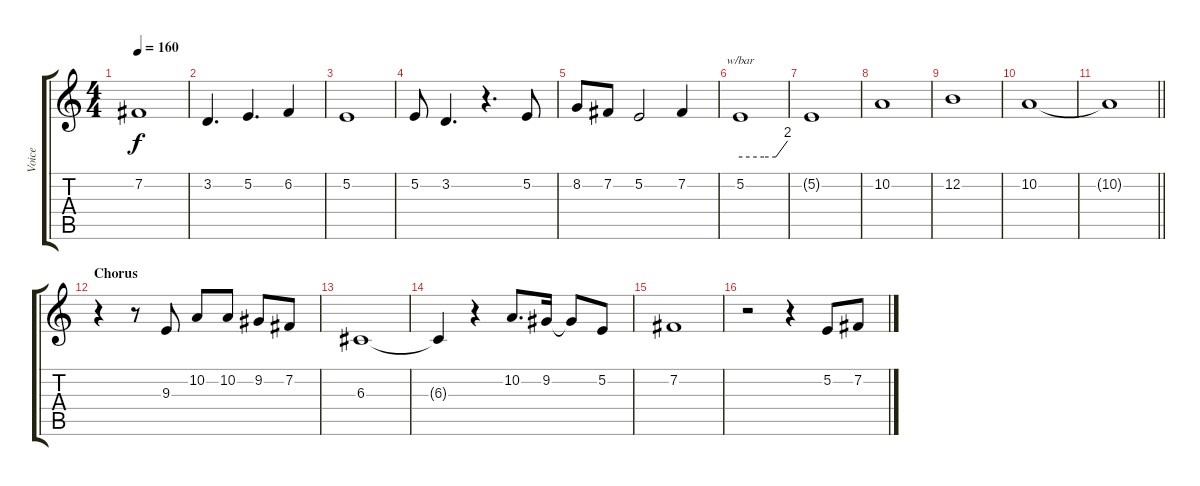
\track ("Voice" "Voice") {instrument lead6voice}
\staff {score tabs}
\tuning (E4 B3 G3 D3 A2 E2) {hide}
\ts (4 4)
\tempo 160
\clef g2
\ks c
7.2{t}.1{dy f} |
3.2.4{d} 5.2.4{d} 6.2.4 |
5.2.1 |
5.2.8 3.2.4{d} r.4{d} 5.2.8 |
8.2.8 7.2.8 5.2.2 7.2.4 |
5.2.1{tbe (custom default 0 0 30 0 45 0 60 8)} |
5.2{t}.1 |
10.2.1 |
12.2.1 |
10.2.1 |
\barLineRight lightlight
10.2{t}.1 |
\section ("" "Chorus")
r.4 r.8 9.3.8 10.2.8 10.2.8 9.2.8 7.2.8 |
6.3.1 |
6.3{t}.4 r.4 10.2.8{d} 9.2.16 9.2{t}.8 5.2.8 |
7.2.1 |
r.2 r.4 5.2.8 7.2.8
